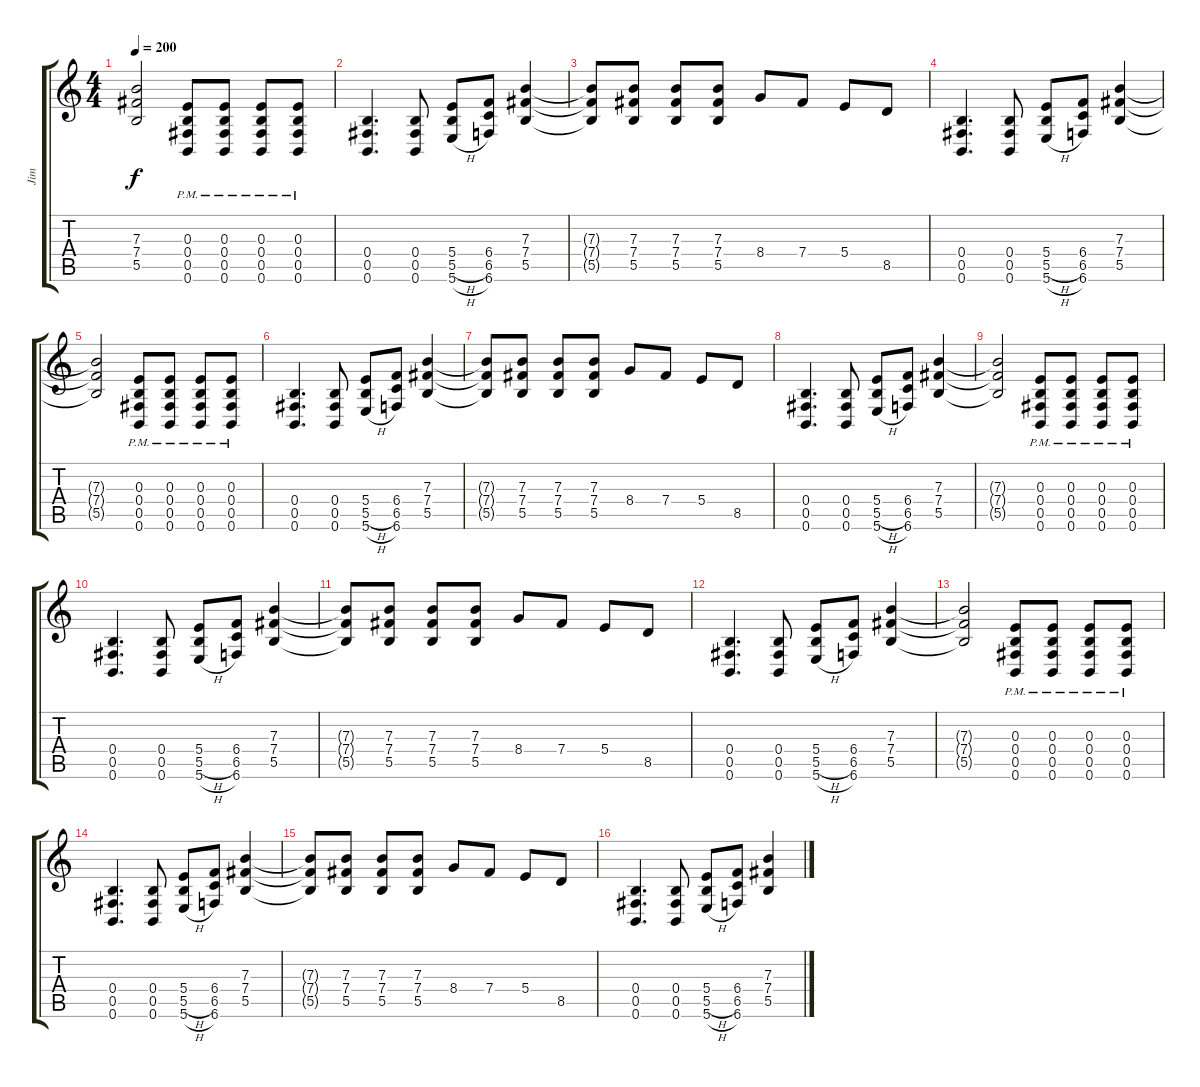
\track ("Jim" "Jim") {instrument distortionguitar}
\staff {score tabs}
\tuning (Db4 Ab3 E3 B2 Gb2 B1) {hide}
\ts (4 4)
\tempo 200
\clef g2
\ks c
(7.3{t} 7.4{t} 5.5{t}).2{dy f} (0.3 0.4 0.5{pm} 0.6{pm}).8 (0.3 0.4 0.5{pm} 0.6{pm}).8 (0.3 0.4 0.5{pm} 0.6{pm}).8 (0.3 0.4 0.5{pm} 0.6{pm}).8 |
(0.4 0.5 0.6).4{d} (0.4 0.5 0.6).8 (5.4 5.5{h} 5.6{h}).8 (6.4 6.5 6.6).8 (7.3 7.4 5.5).4 |
(7.3{t} 7.4{t} 5.5{t}).8 (7.3 7.4 5.5).8 (7.3 7.4 5.5).8 (7.3 7.4 5.5).8 8.4.8 7.4.8 5.4.8 8.5.8 |
(0.4 0.5 0.6).4{d} (0.4 0.5 0.6).8 (5.4 5.5{h} 5.6{h}).8 (6.4 6.5 6.6).8 (7.3 7.4 5.5).4 |
(7.3{t} 7.4{t} 5.5{t}).2 (0.3 0.4 0.5{pm} 0.6{pm}).8 (0.3 0.4 0.5{pm} 0.6{pm}).8 (0.3 0.4 0.5{pm} 0.6{pm}).8 (0.3 0.4 0.5{pm} 0.6{pm}).8 |
(0.4 0.5 0.6).4{d} (0.4 0.5 0.6).8 (5.4 5.5{h} 5.6{h}).8 (6.4 6.5 6.6).8 (7.3 7.4 5.5).4 |
(7.3{t} 7.4{t} 5.5{t}).8 (7.3 7.4 5.5).8 (7.3 7.4 5.5).8 (7.3 7.4 5.5).8 8.4.8 7.4.8 5.4.8 8.5.8 |
(0.4 0.5 0.6).4{d} (0.4 0.5 0.6).8 (5.4 5.5{h} 5.6{h}).8 (6.4 6.5 6.6).8 (7.3 7.4 5.5).4 |
(7.3{t} 7.4{t} 5.5{t}).2 (0.3 0.4 0.5{pm} 0.6{pm}).8 (0.3 0.4 0.5{pm} 0.6{pm}).8 (0.3 0.4 0.5{pm} 0.6{pm}).8 (0.3 0.4 0.5{pm} 0.6{pm}).8 |
(0.4 0.5 0.6).4{d} (0.4 0.5 0.6).8 (5.4 5.5{h} 5.6{h}).8 (6.4 6.5 6.6).8 (7.3 7.4 5.5).4 |
(7.3{t} 7.4{t} 5.5{t}).8 (7.3 7.4 5.5).8 (7.3 7.4 5.5).8 (7.3 7.4 5.5).8 8.4.8 7.4.8 5.4.8 8.5.8 |
(0.4 0.5 0.6).4{d} (0.4 0.5 0.6).8 (5.4 5.5{h} 5.6{h}).8 (6.4 6.5 6.6).8 (7.3 7.4 5.5).4 |
(7.3{t} 7.4{t} 5.5{t}).2 (0.3 0.4 0.5{pm} 0.6{pm}).8 (0.3 0.4 0.5{pm} 0.6{pm}).8 (0.3 0.4 0.5{pm} 0.6{pm}).8 (0.3 0.4 0.5{pm} 0.6{pm}).8 |
(0.4 0.5 0.6).4{d} (0.4 0.5 0.6).8 (5.4 5.5{h} 5.6{h}).8 (6.4 6.5 6.6).8 (7.3 7.4 5.5).4 |
(7.3{t} 7.4{t} 5.5{t}).8 (7.3 7.4 5.5).8 (7.3 7.4 5.5).8 (7.3 7.4 5.5).8 8.4.8 7.4.8 5.4.8 8.5.8 |
(0.4 0.5 0.6).4{d} (0.4 0.5 0.6).8 (5.4 5.5{h} 5.6{h}).8 (6.4 6.5 6.6).8 (7.3 7.4 5.5).4
